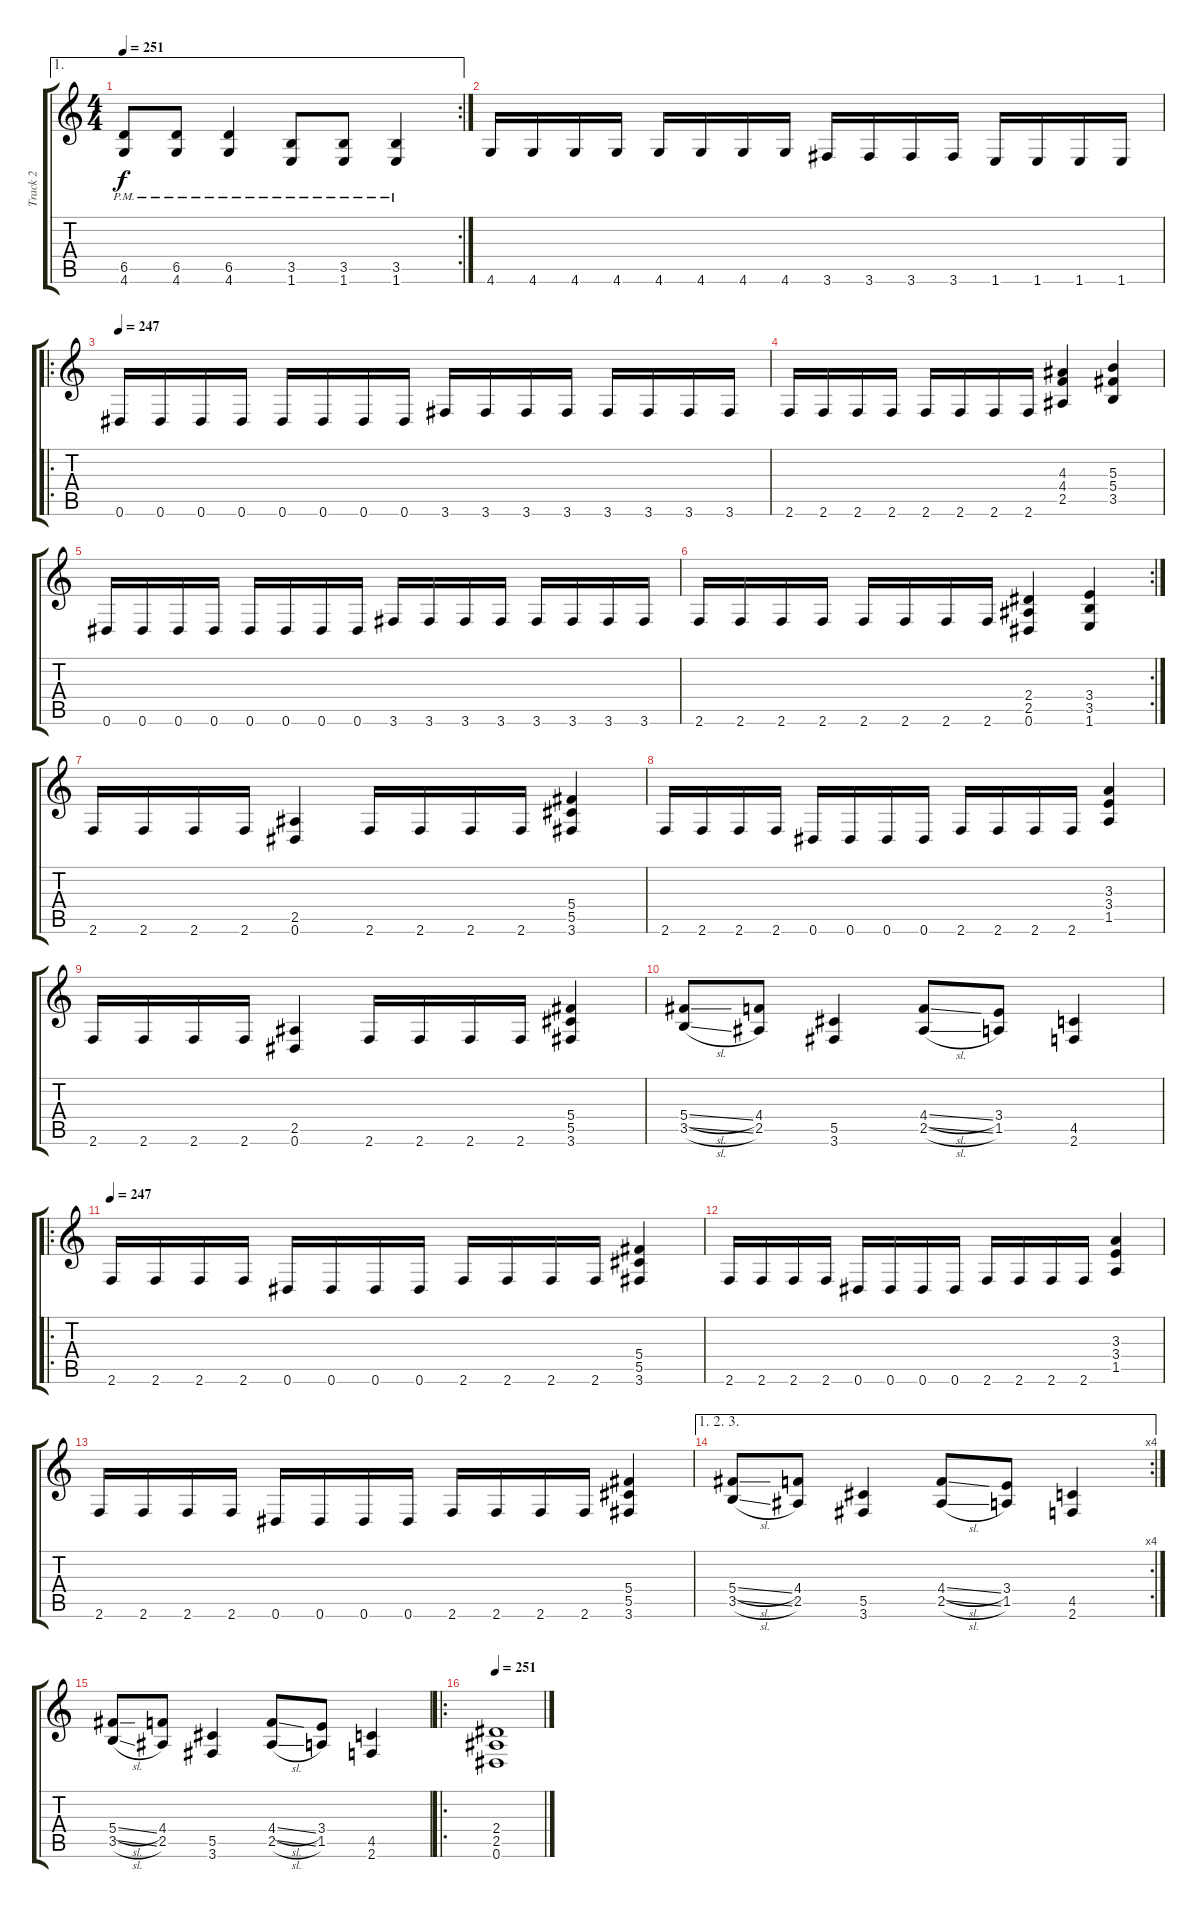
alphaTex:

\track ("Track 2" "Track 2") {instrument overdrivenguitar}
\staff {score tabs}
\tuning (Eb4 Bb3 Gb3 Db3 Ab2 Eb2) {hide}
\ae 1
\rc 2
\ts (4 4)
\tempo 251
\clef g2
\ks c
(6.5{pm} 4.6{pm}).8{dy f} (6.5{pm} 4.6{pm}).8 (6.5{pm} 4.6{pm}).4 (3.5{pm} 1.6{pm}).8 (3.5{pm} 1.6{pm}).8 (3.5{pm} 1.6{pm}).4 |
4.6.16 4.6.16 4.6.16 4.6.16 4.6.16 4.6.16 4.6.16 4.6.16 3.6.16 3.6.16 3.6.16 3.6.16 1.6.16 1.6.16 1.6.16 1.6.16 |
\ro
\tempo 247
0.6.16 0.6.16 0.6.16 0.6.16 0.6.16 0.6.16 0.6.16 0.6.16 3.6.16 3.6.16 3.6.16 3.6.16 3.6.16 3.6.16 3.6.16 3.6.16 |
2.6.16 2.6.16 2.6.16 2.6.16 2.6.16 2.6.16 2.6.16 2.6.16 (4.3 4.4 2.5).4 (5.3 5.4 3.5).4 |
0.6.16 0.6.16 0.6.16 0.6.16 0.6.16 0.6.16 0.6.16 0.6.16 3.6.16 3.6.16 3.6.16 3.6.16 3.6.16 3.6.16 3.6.16 3.6.16 |
\rc 2
2.6.16 2.6.16 2.6.16 2.6.16 2.6.16 2.6.16 2.6.16 2.6.16 (2.4 2.5 0.6).4 (3.4 3.5 1.6).4 |
2.6.16 2.6.16 2.6.16 2.6.16 (2.5 0.6).4 2.6.16 2.6.16 2.6.16 2.6.16 (5.4 5.5 3.6).4 |
2.6.16 2.6.16 2.6.16 2.6.16 0.6.16 0.6.16 0.6.16 0.6.16 2.6.16 2.6.16 2.6.16 2.6.16 (3.3 3.4 1.5).4 |
2.6.16 2.6.16 2.6.16 2.6.16 (2.5 0.6).4 2.6.16 2.6.16 2.6.16 2.6.16 (5.4 5.5 3.6).4 |
(5.4{sl} 3.5{sl}).8 (4.4 2.5).8 (5.5 3.6).4 (4.4{sl} 2.5{sl}).8 (3.4 1.5).8 (4.5 2.6).4 |
\ro
\tempo 247
2.6.16 2.6.16 2.6.16 2.6.16 0.6.16 0.6.16 0.6.16 0.6.16 2.6.16 2.6.16 2.6.16 2.6.16 (5.4 5.5 3.6).4 |
2.6.16 2.6.16 2.6.16 2.6.16 0.6.16 0.6.16 0.6.16 0.6.16 2.6.16 2.6.16 2.6.16 2.6.16 (3.3 3.4 1.5).4 |
2.6.16 2.6.16 2.6.16 2.6.16 0.6.16 0.6.16 0.6.16 0.6.16 2.6.16 2.6.16 2.6.16 2.6.16 (5.4 5.5 3.6).4 |
\ae (1 2 3)
\rc 4
(5.4{sl} 3.5{sl}).8 (4.4 2.5).8 (5.5 3.6).4 (4.4{sl} 2.5{sl}).8 (3.4 1.5).8 (4.5 2.6).4 |
(5.4{sl} 3.5{sl}).8 (4.4 2.5).8 (5.5 3.6).4 (4.4{sl} 2.5{sl}).8 (3.4 1.5).8 (4.5 2.6).4 |
\ro
\tempo 251
(2.4 2.5 0.6).1
